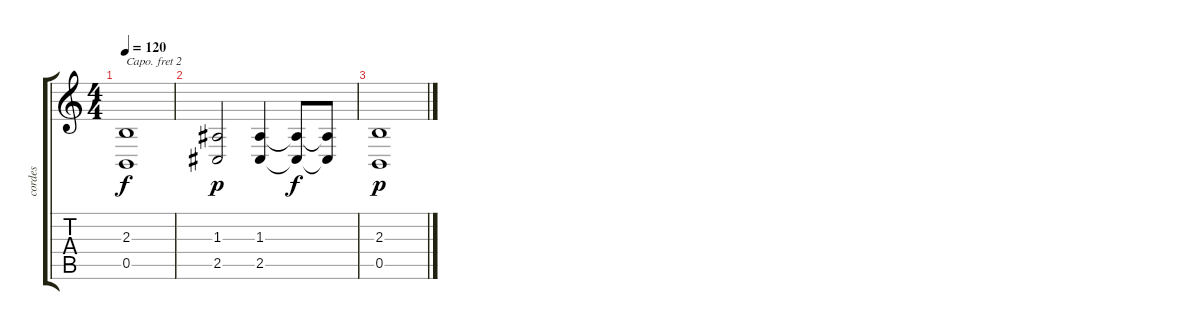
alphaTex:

\track ("cordes" "cordes") {instrument stringensemble1}
\staff {score tabs}
\capo 2
\tuning (E4 B3 G3 D3 A2 E2) {hide}
\ts (4 4)
\tempo 120
\clef g2
\ks c
(2.3{t} 0.5{t}).1{dy f} |
(1.3 2.5).2{dy p} (1.3 2.5).4 (1.3{t} 2.5{t}).8{dy f} (1.3{t} 2.5{t}).8 |
(2.3 0.5).1{dy p}
